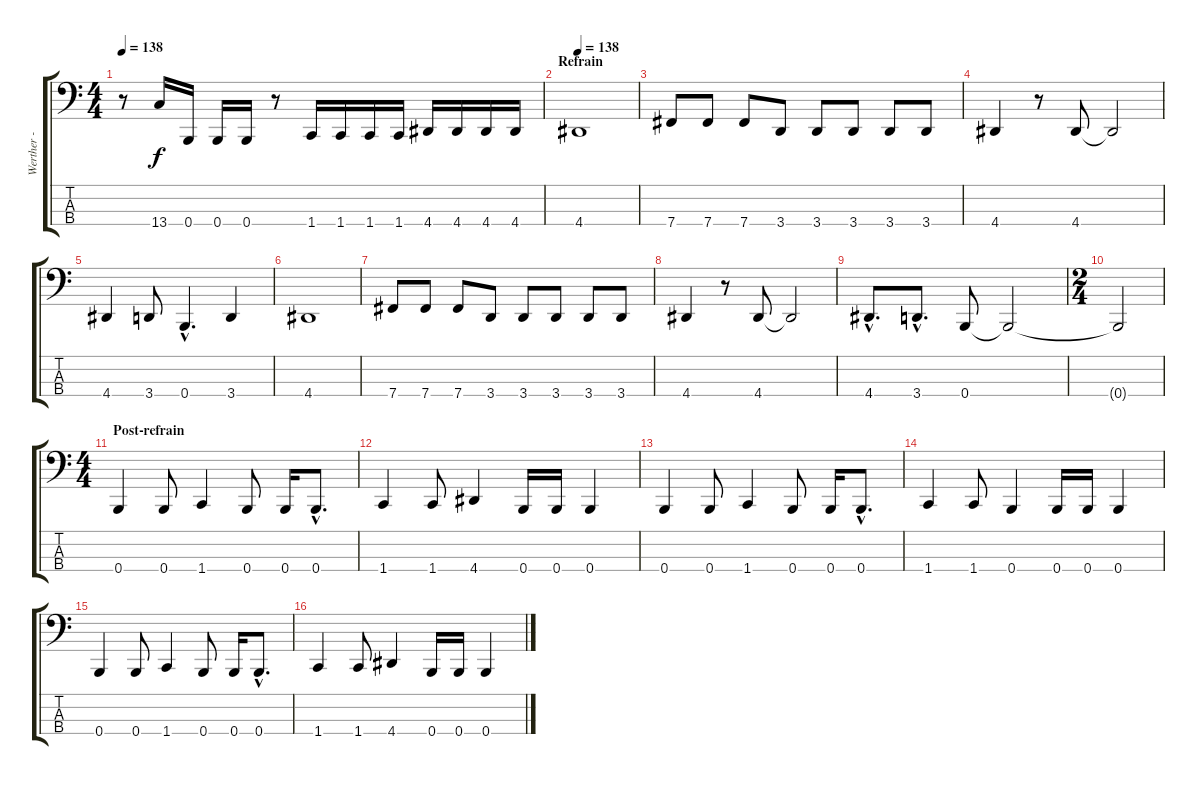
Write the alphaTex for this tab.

\track ("Werther - Basse" "Werther - ") {instrument electricbasspick}
\staff {score tabs}
\tuning (E2 B1 Gb1 B0) {hide}
\ts (4 4)
\tempo 138
\clef f4
\ks c
r.8{dy f} 13.4.16 0.4.16 0.4.16 0.4.16 r.8 1.4.16 1.4.16 1.4.16 1.4.16 4.4.16 4.4.16 4.4.16 4.4.16 |
\section ("" "Refrain")
\tempo 138
4.4.1{volume 16 balance 8 instrument electricbasspick} |
7.4.8 7.4.8 7.4.8 3.4.8 3.4.8 3.4.8 3.4.8 3.4.8 |
4.4.4 r.8 4.4.8 4.4{t}.2 |
4.4.4 3.4.8 0.4{hac}.4{d} 3.4.4 |
4.4.1 |
7.4.8 7.4.8 7.4.8 3.4.8 3.4.8 3.4.8 3.4.8 3.4.8 |
4.4.4 r.8 4.4.8 4.4{t}.2 |
4.4{hac}.8{d} 3.4{hac}.8{d} 0.4.8 0.4{t}.2 |
\ts (2 4)
0.4{t}.2 |
\ts (4 4)
\section ("" "Post-refrain")
0.4.4 0.4.8 1.4.4 0.4.8 0.4.16 0.4{hac}.8{d} |
1.4.4 1.4.8 4.4.4 0.4.16 0.4.16 0.4.4 |
0.4.4 0.4.8 1.4.4 0.4.8 0.4.16 0.4{hac}.8{d} |
1.4.4 1.4.8 0.4.4 0.4.16 0.4.16 0.4.4 |
0.4.4 0.4.8 1.4.4 0.4.8 0.4.16 0.4{hac}.8{d} |
1.4.4 1.4.8 4.4.4 0.4.16 0.4.16 0.4.4
